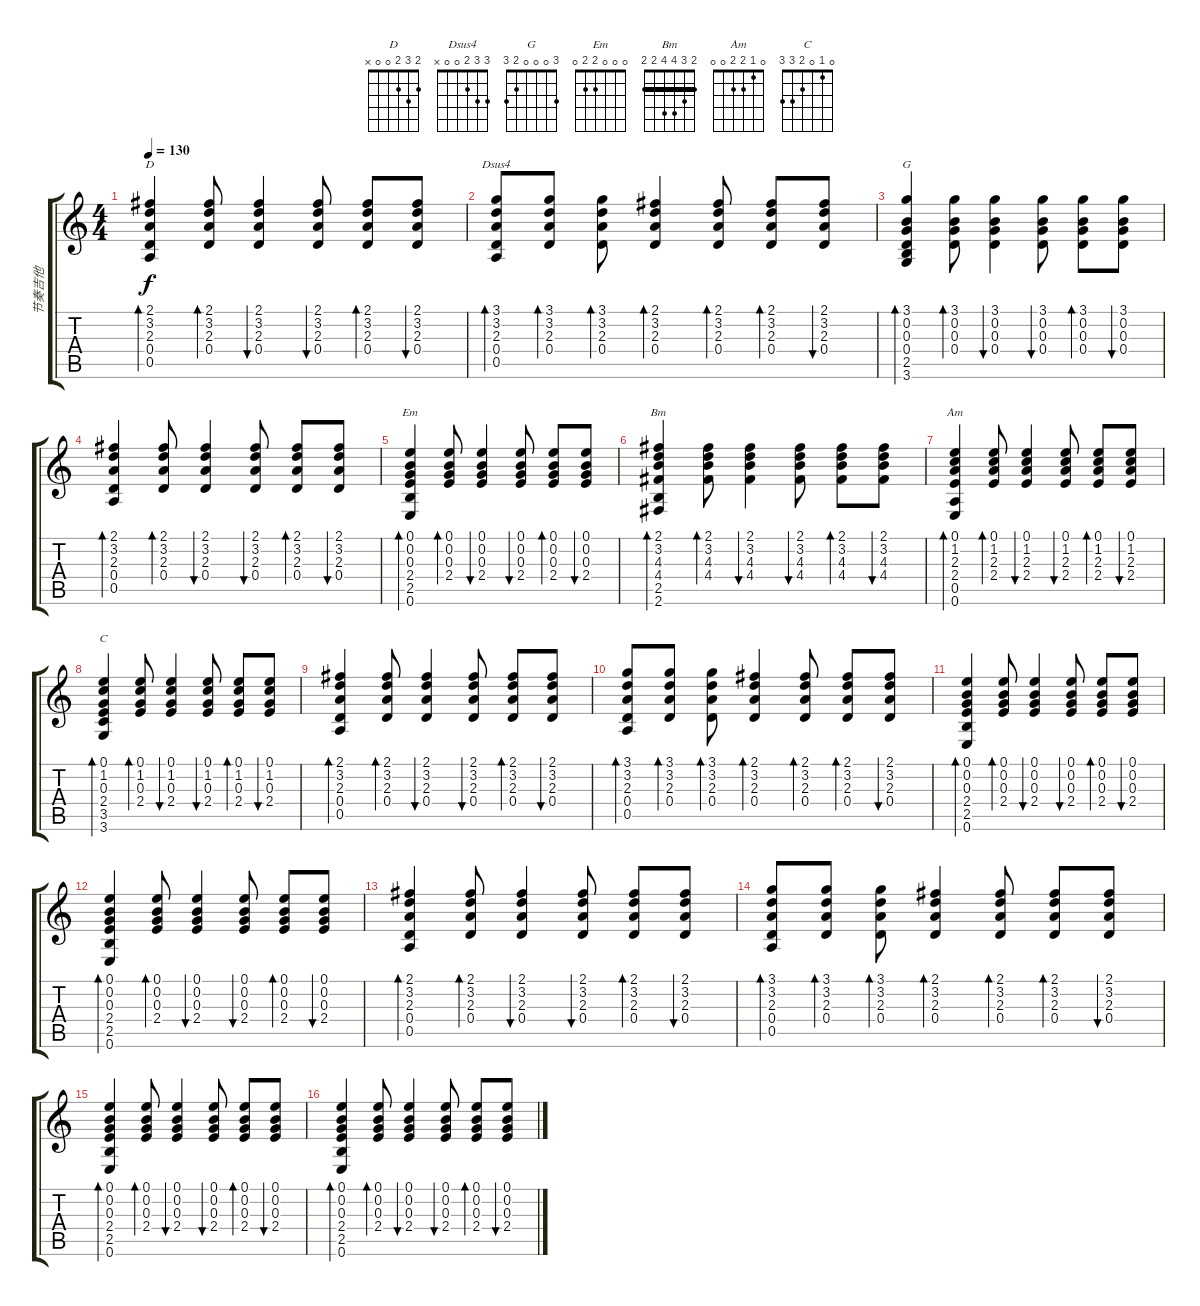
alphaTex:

\track ("节奏吉他" "节奏吉他") {instrument acousticguitarsteel}
\staff {score tabs}
\tuning (E4 B3 G3 D3 A2 E2) {hide}
\chord ("D" 2 3 2 0 0 x)
\chord ("Dsus4" 3 3 2 0 0 x)
\chord ("G" 3 0 0 0 2 3)
\chord ("Em" 0 0 0 2 2 0)
\chord ("Bm" 2 3 4 4 2 2) {barre 2}
\chord ("Am" 0 1 2 2 0 0)
\chord ("C" 0 1 0 2 3 3)
\ts (4 4)
\tempo 130
\clef g2
\ks c
(2.1 3.2 2.3 0.4 0.5).4{bd 120 ch "D" dy f} (2.1 3.2 2.3 0.4).8{bd 120} (2.1 3.2 2.3 0.4).4{bu 120} (2.1 3.2 2.3 0.4).8{bu 120} (2.1 3.2 2.3 0.4).8{bd 120} (2.1 3.2 2.3 0.4).8{bu 120} |
(3.1 3.2 2.3 0.4 0.5).8{bd 120 ch "Dsus4"} (3.1 3.2 2.3 0.4).8{bd 120} (3.1 3.2 2.3 0.4).8{bd 120} (2.1 3.2 2.3 0.4).4{bd 120} (2.1 3.2 2.3 0.4).8{bd 120} (2.1 3.2 2.3 0.4).8{bd 120} (2.1 3.2 2.3 0.4).8{bu 120} |
(3.1 0.2 0.3 0.4 2.5 3.6).4{bd 120 ch "G"} (3.1 0.2 0.3 0.4).8{bd 120} (3.1 0.2 0.3 0.4).4{bu 120} (3.1 0.2 0.3 0.4).8{bu 120} (3.1 0.2 0.3 0.4).8{bd 120} (3.1 0.2 0.3 0.4).8{bu 120} |
(2.1 3.2 2.3 0.4 0.5).4{bd 120} (2.1 3.2 2.3 0.4).8{bd 120} (2.1 3.2 2.3 0.4).4{bu 120} (2.1 3.2 2.3 0.4).8{bu 120} (2.1 3.2 2.3 0.4).8{bd 120} (2.1 3.2 2.3 0.4).8{bu 120} |
(0.1 0.2 0.3 2.4 2.5 0.6).4{bd 120 ch "Em"} (0.1 0.2 0.3 2.4).8{bd 120} (0.1 0.2 0.3 2.4).4{bu 120} (0.1 0.2 0.3 2.4).8{bu 120} (0.1 0.2 0.3 2.4).8{bd 120} (0.1 0.2 0.3 2.4).8{bu 120} |
(2.1 3.2 4.3 4.4 2.5 2.6).4{bd 120 ch "Bm"} (2.1 3.2 4.3 4.4).8{bd 120} (2.1 3.2 4.3 4.4).4{bu 120} (2.1 3.2 4.3 4.4).8{bu 120} (2.1 3.2 4.3 4.4).8{bd 120} (2.1 3.2 4.3 4.4).8{bu 120} |
(0.1 1.2 2.3 2.4 0.5 0.6).4{bd 120 ch "Am"} (0.1 1.2 2.3 2.4).8{bd 120} (0.1 1.2 2.3 2.4).4{bu 120} (0.1 1.2 2.3 2.4).8{bu 120} (0.1 1.2 2.3 2.4).8{bd 120} (0.1 1.2 2.3 2.4).8{bu 120} |
(0.1 1.2 0.3 2.4 3.5 3.6).4{bd 120 ch "C"} (0.1 1.2 0.3 2.4).8{bd 120} (0.1 1.2 0.3 2.4).4{bu 120} (0.1 1.2 0.3 2.4).8{bu 120} (0.1 1.2 0.3 2.4).8{bd 120} (0.1 1.2 0.3 2.4).8{bu 120} |
(2.1 3.2 2.3 0.4 0.5).4{bd 120} (2.1 3.2 2.3 0.4).8{bd 120} (2.1 3.2 2.3 0.4).4{bu 120} (2.1 3.2 2.3 0.4).8{bu 120} (2.1 3.2 2.3 0.4).8{bd 120} (2.1 3.2 2.3 0.4).8{bu 120} |
(3.1 3.2 2.3 0.4 0.5).8{bd 120} (3.1 3.2 2.3 0.4).8{bd 120} (3.1 3.2 2.3 0.4).8{bd 120} (2.1 3.2 2.3 0.4).4{bd 120} (2.1 3.2 2.3 0.4).8{bd 120} (2.1 3.2 2.3 0.4).8{bd 120} (2.1 3.2 2.3 0.4).8{bu 120} |
(0.1 0.2 0.3 2.4 2.5 0.6).4{bd 120} (0.1 0.2 0.3 2.4).8{bd 120} (0.1 0.2 0.3 2.4).4{bu 120} (0.1 0.2 0.3 2.4).8{bu 120} (0.1 0.2 0.3 2.4).8{bd 120} (0.1 0.2 0.3 2.4).8{bu 120} |
(0.1 0.2 0.3 2.4 2.5 0.6).4{bd 120} (0.1 0.2 0.3 2.4).8{bd 120} (0.1 0.2 0.3 2.4).4{bu 120} (0.1 0.2 0.3 2.4).8{bu 120} (0.1 0.2 0.3 2.4).8{bd 120} (0.1 0.2 0.3 2.4).8{bu 120} |
(2.1 3.2 2.3 0.4 0.5).4{bd 120} (2.1 3.2 2.3 0.4).8{bd 120} (2.1 3.2 2.3 0.4).4{bu 120} (2.1 3.2 2.3 0.4).8{bu 120} (2.1 3.2 2.3 0.4).8{bd 120} (2.1 3.2 2.3 0.4).8{bu 120} |
(3.1 3.2 2.3 0.4 0.5).8{bd 120} (3.1 3.2 2.3 0.4).8{bd 120} (3.1 3.2 2.3 0.4).8{bd 120} (2.1 3.2 2.3 0.4).4{bd 120} (2.1 3.2 2.3 0.4).8{bd 120} (2.1 3.2 2.3 0.4).8{bd 120} (2.1 3.2 2.3 0.4).8{bu 120} |
(0.1 0.2 0.3 2.4 2.5 0.6).4{bd 120} (0.1 0.2 0.3 2.4).8{bd 120} (0.1 0.2 0.3 2.4).4{bu 120} (0.1 0.2 0.3 2.4).8{bu 120} (0.1 0.2 0.3 2.4).8{bd 120} (0.1 0.2 0.3 2.4).8{bu 120} |
(0.1 0.2 0.3 2.4 2.5 0.6).4{bd 120} (0.1 0.2 0.3 2.4).8{bd 120} (0.1 0.2 0.3 2.4).4{bu 120} (0.1 0.2 0.3 2.4).8{bu 120} (0.1 0.2 0.3 2.4).8{bd 120} (0.1 0.2 0.3 2.4).8{bu 120}
